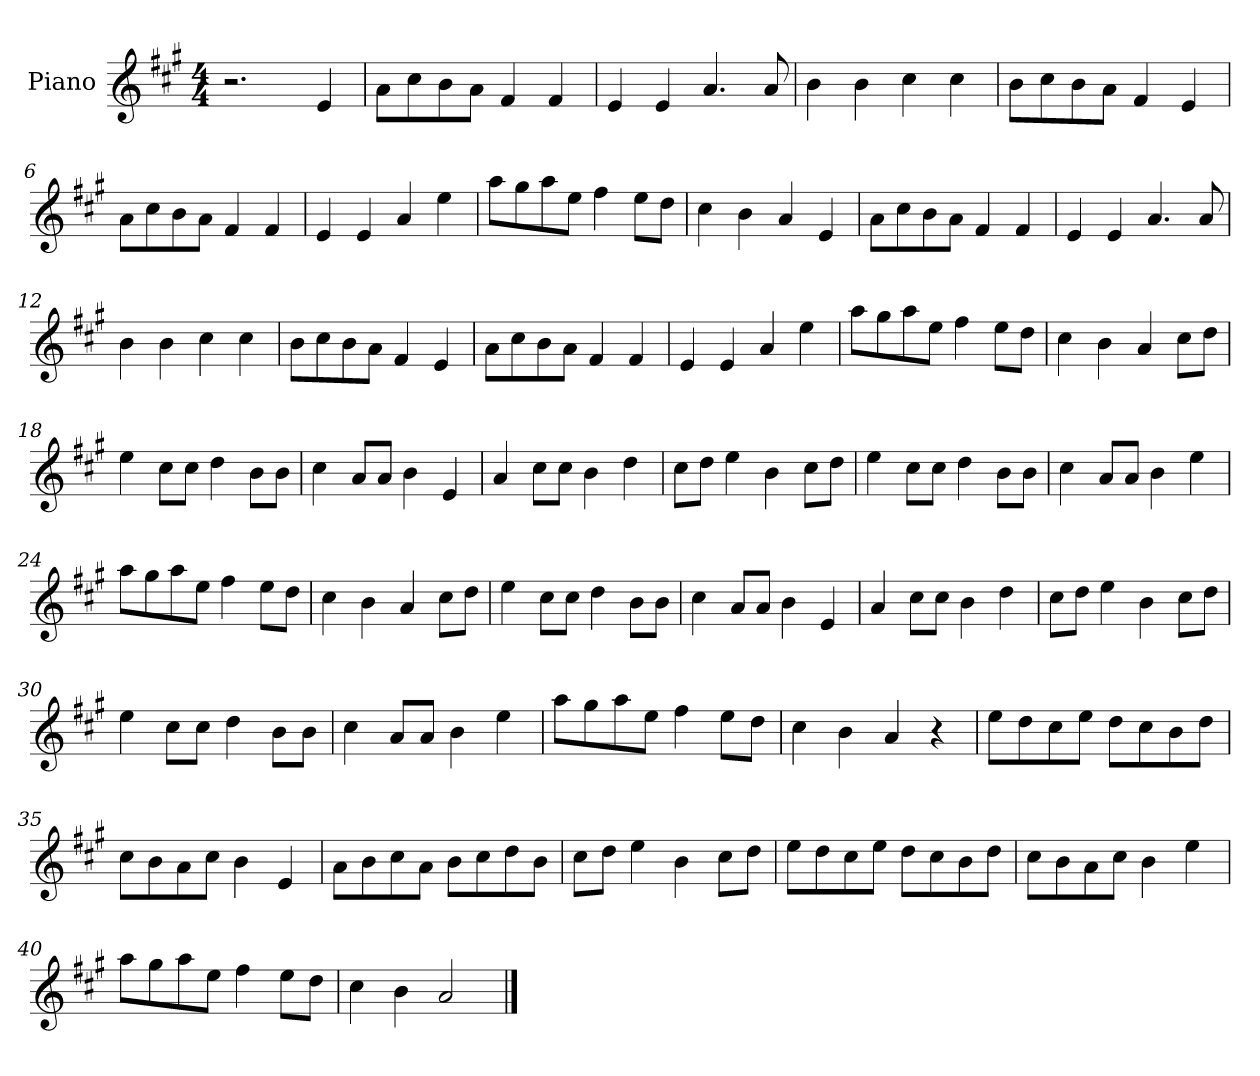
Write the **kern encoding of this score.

**kern
*part1
*staff1
*I"Piano
*I'Pno
*clefG2
*k[f#c#g#]
*M4/4
=1
2.r
4e/
=2
8a\L
8cc#\
8b\
8a\J
4f#/
4f#/
=3
4e/
4e/
4.a/
8a/
=4
4b\
4b\
4cc#\
4cc#\
=5
8b\L
8cc#\
8b\
8a\J
4f#/
4e/
=6
8a\L
8cc#\
8b\
8a\J
4f#/
4f#/
=7
4e/
4e/
4a/
4ee\
=8
8aa\L
8gg#\
8aa\
8ee\J
4ff#\
8ee\L
8dd\J
=9
4cc#\
4b\
4a/
4e/
=10
8a\L
8cc#\
8b\
8a\J
4f#/
4f#/
=11
4e/
4e/
4.a/
8a/
=12
4b\
4b\
4cc#\
4cc#\
=13
8b\L
8cc#\
8b\
8a\J
4f#/
4e/
=14
8a\L
8cc#\
8b\
8a\J
4f#/
4f#/
=15
4e/
4e/
4a/
4ee\
=16
8aa\L
8gg#\
8aa\
8ee\J
4ff#\
8ee\L
8dd\J
=17
4cc#\
4b\
4a/
8cc#\L
8dd\J
=18
4ee\
8cc#\L
8cc#\J
4dd\
8b\L
8b\J
=19
4cc#\
8a/L
8a/J
4b\
4e/
=20
4a/
8cc#\L
8cc#\J
4b\
4dd\
=21
8cc#\L
8dd\J
4ee\
4b\
8cc#\L
8dd\J
=22
4ee\
8cc#\L
8cc#\J
4dd\
8b\L
8b\J
=23
4cc#\
8a/L
8a/J
4b\
4ee\
=24
8aa\L
8gg#\
8aa\
8ee\J
4ff#\
8ee\L
8dd\J
=25
4cc#\
4b\
4a/
8cc#\L
8dd\J
=26
4ee\
8cc#\L
8cc#\J
4dd\
8b\L
8b\J
=27
4cc#\
8a/L
8a/J
4b\
4e/
=28
4a/
8cc#\L
8cc#\J
4b\
4dd\
=29
8cc#\L
8dd\J
4ee\
4b\
8cc#\L
8dd\J
=30
4ee\
8cc#\L
8cc#\J
4dd\
8b\L
8b\J
=31
4cc#\
8a/L
8a/J
4b\
4ee\
=32
8aa\L
8gg#\
8aa\
8ee\J
4ff#\
8ee\L
8dd\J
=33
4cc#\
4b\
4a/
4r
=34
8ee\L
8dd\
8cc#\
8ee\J
8dd\L
8cc#\
8b\
8dd\J
=35
8cc#\L
8b\
8a\
8cc#\J
4b\
4e/
=36
8a\L
8b\
8cc#\
8a\J
8b\L
8cc#\
8dd\
8b\J
=37
8cc#\L
8dd\J
4ee\
4b\
8cc#\L
8dd\J
=38
8ee\L
8dd\
8cc#\
8ee\J
8dd\L
8cc#\
8b\
8dd\J
=39
8cc#\L
8b\
8a\
8cc#\J
4b\
4ee\
=40
8aa\L
8gg#\
8aa\
8ee\J
4ff#\
8ee\L
8dd\J
=41
4cc#\
4b\
2a/
==
*-
